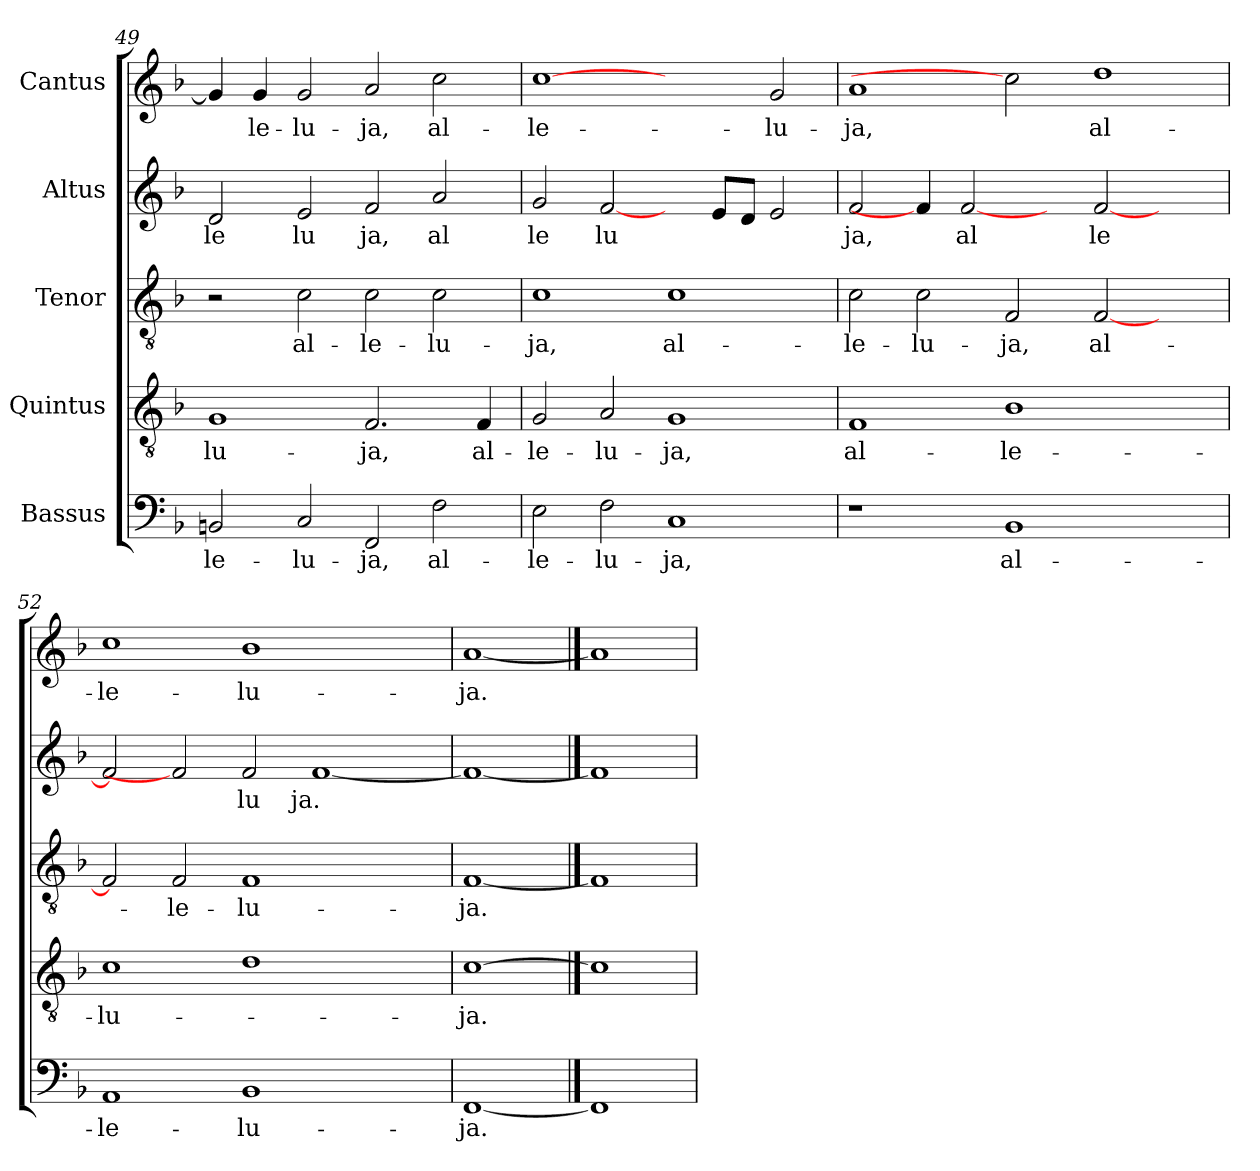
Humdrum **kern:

**kern	**text	**kern	**text	**kern	**text	**kern	**text	**kern	**text
*part5	*part5	*part4	*part4	*part3	*part3	*part2	*part2	*part1	*part1
*staff5	*staff5	*staff4	*staff4	*staff3	*staff3	*staff2	*staff2	*staff1	*staff1
*I"Bassus	*	*I"Quintus	*	*I"Tenor	*	*I"Altus	*	*I"Cantus	*
*clefF4	*	*clefGv2	*	*clefGv2	*	*clefG2	*	*clefG2	*
*k[b-]	*	*k[b-]	*	*k[b-]	*	*k[b-]	*	*k[b-]	*
*F:	*	*F:	*	*F:	*	*F:	*	*F:	*
=49	=49	=49	=49	=49	=49	=49	=49	=49	=49
!	!LO:LY:b	!	!LO:LY:b	!	!	!	!LO:LY:b	!	!
2BBn/	-le-	1G	-lu-	2r	.	2d/	le	4g/]	.
!	!	!	!	!	!	!	!	!	!LO:LY:b
.	.	.	.	.	.	.	.	4g/	-le-
!	!LO:LY:b	!	!	!	!LO:LY:b	!	!LO:LY:b	!	!LO:LY:b
2C/	-lu-	.	.	2c\	al-	2e/	lu	2g/	-lu-
!	!LO:LY:b	!	!LO:LY:b	!	!LO:LY:b	!	!LO:LY:b	!	!LO:LY:b
2FF/	-ja,	2.F/	-ja,	2c\	-le-	2f/	ja,	2a/	-ja,
!	!LO:LY:b	!	!	!	!LO:LY:b	!	!LO:LY:b	!	!LO:LY:b
2F\	al-	.	.	2c\	-lu-	2a/	al	2cc\	al-
!	!	!	!LO:LY:b	!	!	!	!	!	!
.	.	4F/	al-	.	.	.	.	.	.
=50	=50	=50	=50	=50	=50	=50	=50	=50	=50
!	!LO:LY:b	!	!LO:LY:b	!	!LO:LY:b	!	!LO:LY:b	!	!LO:LY:b
2E\	-le-	2G/	-le-	1c	-ja,	2g/	le	[1cc	-le-
!	!LO:LY:b	!	!LO:LY:b	!	!	!	!LO:LY:b	!	!
2F\	-lu-	2A/	-lu-	.	.	[2f/	lu	.	.
!	!LO:LY:b	!	!LO:LY:b	!	!LO:LY:b	!	!	!	!
1C	-ja,	1G	-ja,	1c	al-	4ryy	.	2ryy	.
.	.	.	.	.	.	8e/L	.	.	.
.	.	.	.	.	.	8d/J	.	.	.
!	!	!	!	!	!	!	!	!	!LO:LY:b
.	.	.	.	.	.	2e/	.	2g/	-lu-
=51	=51	=51	=51	=51	=51	=51	=51	=51	=51
!	!	!	!LO:LY:b	!	!LO:LY:b	!	!LO:LY:b	!	!LO:LY:b
1r	.	1F	al-	2c\	-le-	2f/	ja,	1a	-ja,
!	!	!	!	!	!LO:LY:b	!	!	!	!
.	.	.	.	2c\	-lu-	4f/]	.	.	.
!	!	!	!	!	!	!	!LO:LY:b	!	!
.	.	.	.	.	.	[2f	al	.	.
!	!LO:LY:b	!	!LO:LY:b	!	!LO:LY:b	!	!	!	!
1BB-	al-	1B-	-le-	2F/	-ja,	.	.	2cc]	.
.	.	.	.	.	.	4ryy	.	.	.
!	!	!	!	!	!LO:LY:b	!	!LO:LY:b	!	!LO:LY:b
.	.	.	.	[<2F/	al-	[<2f/	le	1dd	al-
2ryy	.	2ryy	.	2ryy	.	2ryy	.	.	.
=52	=52	=52	=52	=52	=52	=52	=52	=52	=52
!	!LO:LY:b	!	!LO:LY:b	!	!	!	!	!	!LO:LY:b
1AA	-le-	1c	-lu-	2F/]	.	2f/]	.	1cc	-le-
!	!	!	!	!	!LO:LY:b	!	!	!	!
.	.	.	.	2F/	-le-	2f]	.	.	.
!	!LO:LY:b	!	!	!	!LO:LY:b	!	!LO:LY:b	!	!LO:LY:b
1BB-	-lu-	1d	.	1F	-lu-	2f/	lu	1b-	-lu-
!	!	!	!	!	!	!	!LO:LY:b	!	!
.	.	.	.	.	.	[<1f	ja.	.	.
2ryy	.	2ryy	.	2ryy	.	.	.	2ryy	.
=53	=53	=53	=53	=53	=53	=53	=53	=53	=53
!	!LO:LY:b	!	!LO:LY:b	!	!LO:LY:b	!	!	!	!LO:LY:b
[1FF	-ja.	[1c	-ja.	[1F	-ja.	1f_	.	[1a	-ja.
==54	==54	==54	==54	==54	==54	==54	==54	==54	==54
1FF]	.	1c]	.	1F]	.	1f]	.	1a]	.
=	=	=	=	=	=	=	=	=	=
*-	*-	*-	*-	*-	*-	*-	*-	*-	*-
